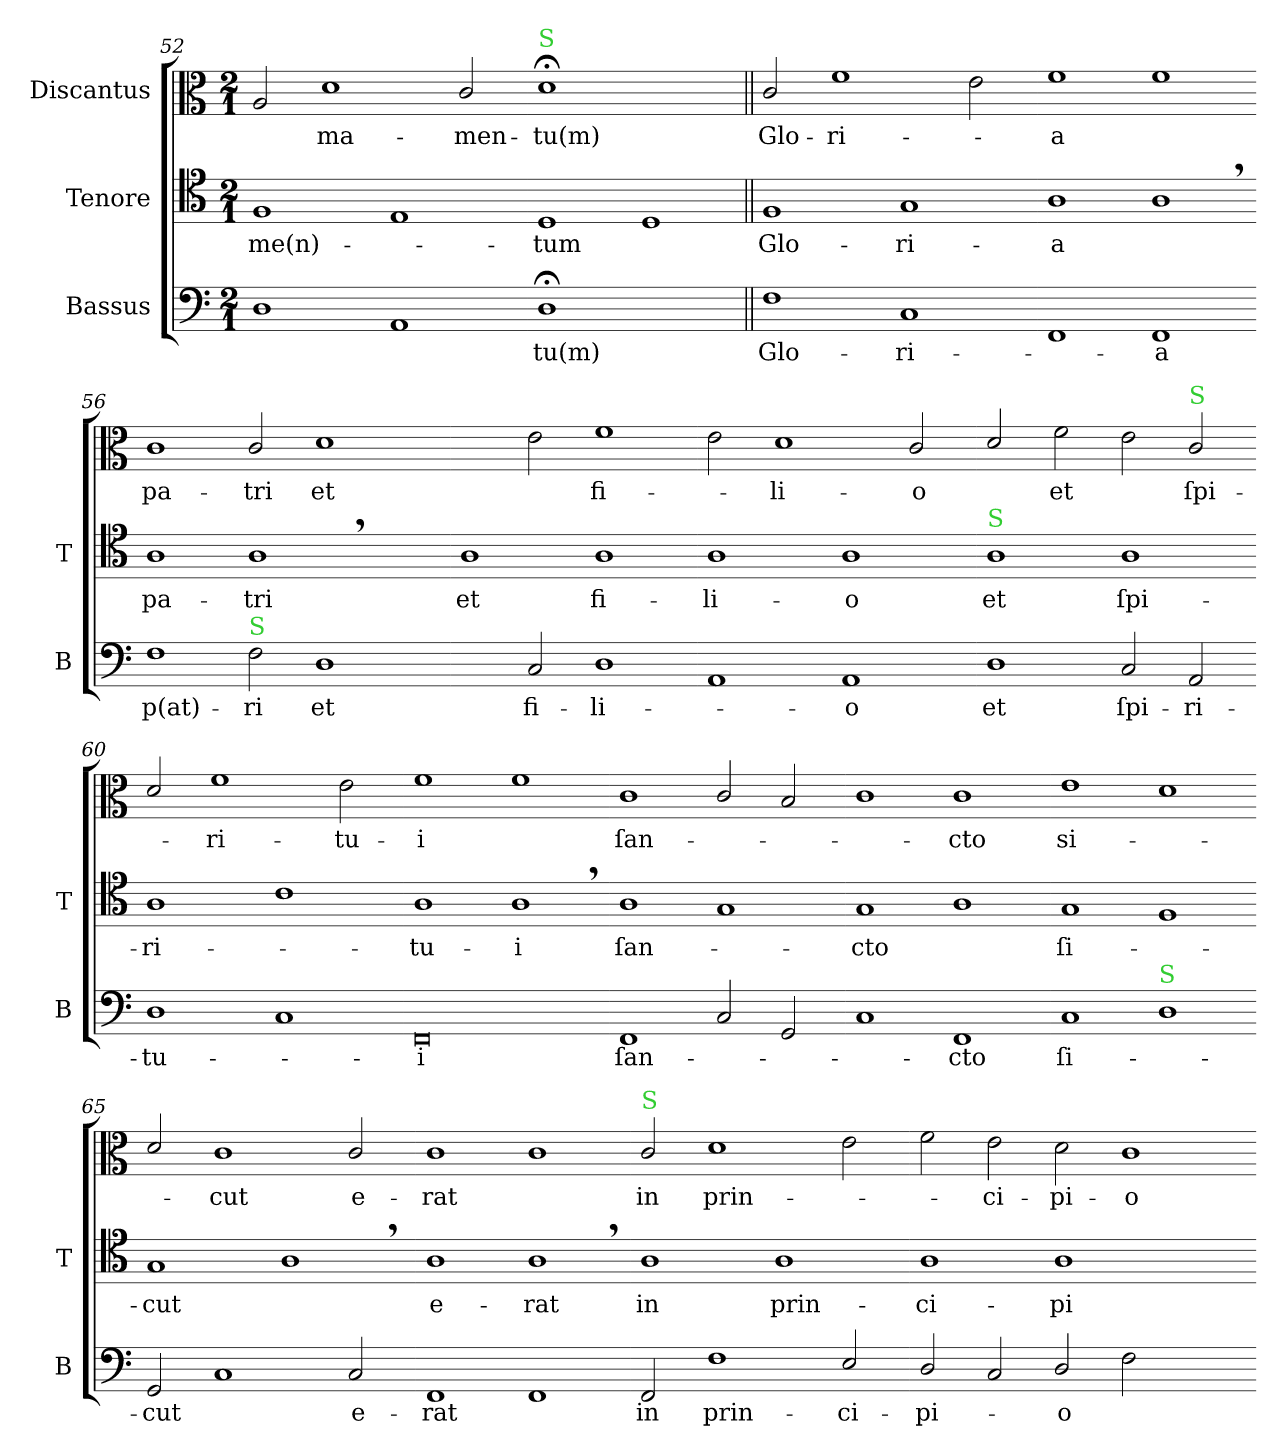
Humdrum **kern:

**kern	**text	**kern	**text	**kern	**text
*part3	*part3	*part2	*part2	*part1	*part1
*staff3	*staff3	*staff2	*staff2	*staff1	*staff1
*I"Bassus	*	*I"Tenore	*	*I"Discantus	*
*I'B	*	*I'T	*	*	*
*clefF4	*	*clefC4	*	*clefC3	*
*k[]	*	*k[]	*	*k[]	*
*M2/1	*	*M2/1	*	*M2/1	*
=52	=52	=52	=52	=52	=52
1D	.	1F	-me(n)-	2A/	.
.	.	.	.	1d	-ma-
1AA	.	1E	.	.	.
.	.	.	.	2c/	-men-
=53-	=53-	=53-	=53-	=53-	=53-
!	!	!	!	!LO:TX:a:color=limegreen:t=S	!
1D;<;	-tu(m)	1D	-tum	1d;<	-tu(m)
1ryy	.	1D	.	1ryy	.
=54||	=54||	=54||	=54||	=54||	=54||
1F	Glo-	1F	Glo-	2c/	Glo-
.	.	.	.	1f	-ri-
1C	-ri-	1G	-ri-	.	.
.	.	.	.	2e\	.
=55-	=55-	=55-	=55-	=55-	=55-
1FF	.	1A	-a	1f	-a
1FF	-a	1A,	.	1f	.
=56-	=56-	=56-	=56-	=56-	=56-
1F	p(at)-	1A	pa-	1c	pa-
!LO:TX:a:color=limegreen:t=S	!	!	!	!	!
2F\	-ri	1A,	-tri	2c/	-tri
1D\	et	.	.	1d\	et
.	.	2ryy	.	.	.
=57-	=57-	=57-	=57-	=57-	=57-
2ryy	.	1A	et	2ryy	.
2C/	fi-	.	.	2e\	.
1D	-li-	1A	fi-	1f	fi-
=58-	=58-	=58-	=58-	=58-	=58-
1AA	.	1A	-li-	2e\	.
.	.	.	.	1d\	-li-
1AA	-o	1A	-o	.	.
.	.	.	.	2c/	-o
=59-	=59-	=59-	=59-	=59-	=59-
!	!	!LO:TX:a:color=limegreen:t=S	!	!	!
1D	et	1A	et	2d/	.
.	.	.	.	2f\	et
2C/	ſpi-	1A	ſpi-	2e\	.
!	!	!	!	!LO:TX:a:color=limegreen:t=S	!
2AA/	-ri-	.	.	2c/	ſpi-
=60-	=60-	=60-	=60-	=60-	=60-
1D	-tu-	1A	-ri-	2d/	.
.	.	.	.	1f	-ri-
1C	.	1c	.	.	.
.	.	.	.	2e\	-tu-
=61-	=61-	=61-	=61-	=61-	=61-
0FF	-i	1A	-tu-	1f	-i
.	.	1A,	-i	1f	.
=62-	=62-	=62-	=62-	=62-	=62-
1FF	ſan-	1A	ſan-	1c	ſan-
2C/	.	1G	.	2c/	.
2GG/	.	.	.	2B/	.
=63-	=63-	=63-	=63-	=63-	=63-
1C	.	1G	-cto	1c	.
1FF	-cto	1A	.	1c	-cto
=64-	=64-	=64-	=64-	=64-	=64-
1C	ſi-	1G	ſi-	1e	si-
!LO:TX:a:color=limegreen:t=S	!	!	!	!	!
1D	.	1F	.	1d	.
=65-	=65-	=65-	=65-	=65-	=65-
2GG/	-cut	1G	-cut	2d/	.
1C/	.	.	.	1c\	-cut
.	.	1A,	.	.	.
2C/	e-	.	.	2c/	e-
=66-	=66-	=66-	=66-	=66-	=66-
1FF	-rat	1A	e-	1c	-rat
1FF	.	1A,	-rat	1c	.
=67-	=67-	=67-	=67-	=67-	=67-
!	!	!	!	!LO:TX:a:color=limegreen:t=S	!
2FF/	in	1A	in	2c/	in
1F\	prin-	.	.	1d\	prin-
.	.	1A	prin-	.	.
2E/	-ci-	.	.	2e\	.
=68-	=68-	=68-	=68-	=68-	=68-
2D/	-pi-	1A	-ci-	2f\	.
2C/	.	.	.	2e\	-ci-
2D/	-o	1A	-pi-	2d\	-pi-
2F\	.	.	.	1c\	-o
2ryy	.	2ryy	.	.	.
=-	=-	=-	=-	=-	=-
*-	*-	*-	*-	*-	*-
